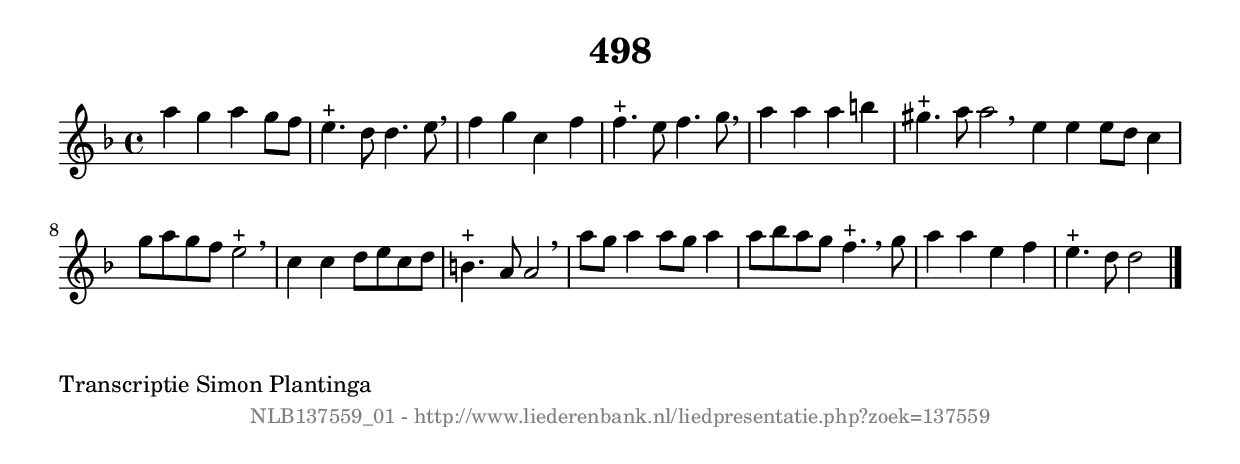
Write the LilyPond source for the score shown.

%
% produced by wce2krn 1.64 (7 June 2014)
%
\version"2.16"
#(append! paper-alist '(("long" . (cons (* 210 mm) (* 2000 mm)))))
#(set-default-paper-size "long")
sb = {\breathe}
mBreak = {\breathe }
bBreak = {\breathe }
x = {\once\override NoteHead #'style = #'cross }
gl=\glissando
itime={\override Staff.TimeSignature #'stencil = ##f }
ficta = {\once\set suggestAccidentals = ##t}
fine = {\once\override Score.RehearsalMark #'self-alignment-X = #1 \mark \markup {\italic{Fine}}}
dc = {\once\override Score.RehearsalMark #'self-alignment-X = #1 \mark \markup {\italic{D.C.}}}
dcf = {\once\override Score.RehearsalMark #'self-alignment-X = #1 \mark \markup {\italic{D.C. al Fine}}}
dcc = {\once\override Score.RehearsalMark #'self-alignment-X = #1 \mark \markup {\italic{D.C. al Coda}}}
ds = {\once\override Score.RehearsalMark #'self-alignment-X = #1 \mark \markup {\italic{D.S.}}}
dsf = {\once\override Score.RehearsalMark #'self-alignment-X = #1 \mark \markup {\italic{D.S. al Fine}}}
dsc = {\once\override Score.RehearsalMark #'self-alignment-X = #1 \mark \markup {\italic{D.S. al Coda}}}
pv = {\set Score.repeatCommands = #'((volta "1"))}
sv = {\set Score.repeatCommands = #'((volta "2"))}
tv = {\set Score.repeatCommands = #'((volta "3"))}
qv = {\set Score.repeatCommands = #'((volta "4"))}
xv = {\set Score.repeatCommands = #'((volta #f))}
\header{ tagline = ""
title = "498"
}
\score {{
\key d \minor
\relative g'
{
\set melismaBusyProperties = #'()
\time 4/4
\tempo 4=120
\override Score.MetronomeMark #'transparent = ##t
\override Score.RehearsalMark #'break-visibility = #(vector #t #t #f)
a'4 g4 a4 g8 f8 | e4.^"+" d8 d4. e8 \sb | f4 g4 c,4 f4 | f4.^"+" e8 f4. g8 \sb | a4 a4 a4 b4 | gis4.^"+" a8 a2 \bar ":|:" \bBreak
e4 e4 e8 d8 c4 | g'8 a8 g8 f8 e2^"+" \sb | c4 c4 d8 e8 c8 d8 | b4.^"+" a8 a2 | \mBreak \bar "|"
a'8 g8 a4 a8 g8 a4 | a8 bes8 a8 g8 f4.^"+" \sb g8 | a4 a4 e4 f4 | e4.^"+" d8 d2 \bar "|."
 }}
 \midi { }
 \layout {
            indent = 0.0\cm
}
}
\markup { \wordwrap-string #" 
Transcriptie Simon Plantinga
"}
\markup { \vspace #0 } \markup { \with-color #grey \fill-line { \center-column { \smaller "NLB137559_01 - http://www.liederenbank.nl/liedpresentatie.php?zoek=137559" } } }
